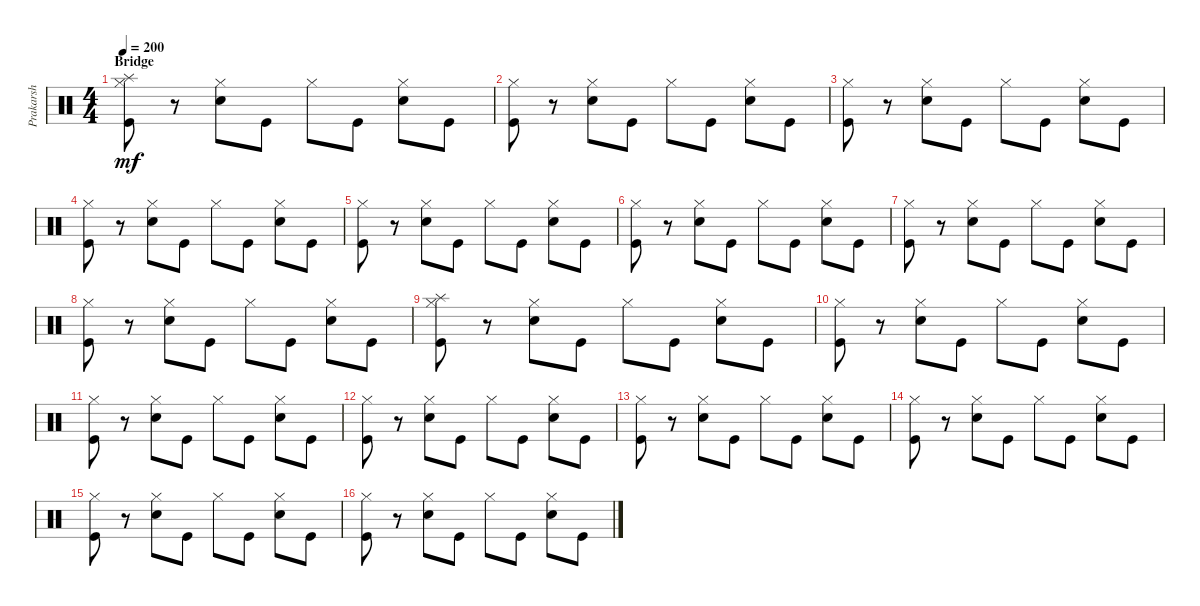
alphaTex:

\track ("Prakarsh" "Prakarsh") {instrument percussion}
\staff {score}
\articulation defaults
\ts (4 4)
\section ("" "Bridge")
\tempo 200
\clef neutral
\ks c
("Hi-Hat (closed)" "Kick (hit)" "Splash (hit)").8{dy mf} r.8 ("Hi-Hat (closed)" "Snare (hit) 2").8 "Kick (hit)".8 "Hi-Hat (closed)".8 "Kick (hit)".8 ("Hi-Hat (closed)" "Snare (hit) 2").8 "Kick (hit)".8 |
("Hi-Hat (closed)" "Kick (hit)").8 r.8 ("Hi-Hat (closed)" "Snare (hit) 2").8 "Kick (hit)".8 "Hi-Hat (closed)".8 "Kick (hit)".8 ("Hi-Hat (closed)" "Snare (hit) 2").8 "Kick (hit)".8 |
("Hi-Hat (closed)" "Kick (hit)").8 r.8 ("Hi-Hat (closed)" "Snare (hit) 2").8 "Kick (hit)".8 "Hi-Hat (closed)".8 "Kick (hit)".8 ("Hi-Hat (closed)" "Snare (hit) 2").8 "Kick (hit)".8 |
("Hi-Hat (closed)" "Kick (hit)").8 r.8 ("Hi-Hat (closed)" "Snare (hit) 2").8 "Kick (hit)".8 "Hi-Hat (closed)".8 "Kick (hit)".8 ("Hi-Hat (closed)" "Snare (hit) 2").8 "Kick (hit)".8 |
("Hi-Hat (closed)" "Kick (hit)").8 r.8 ("Hi-Hat (closed)" "Snare (hit) 2").8 "Kick (hit)".8 "Hi-Hat (closed)".8 "Kick (hit)".8 ("Hi-Hat (closed)" "Snare (hit) 2").8 "Kick (hit)".8 |
("Hi-Hat (closed)" "Kick (hit)").8 r.8 ("Hi-Hat (closed)" "Snare (hit) 2").8 "Kick (hit)".8 "Hi-Hat (closed)".8 "Kick (hit)".8 ("Hi-Hat (closed)" "Snare (hit) 2").8 "Kick (hit)".8 |
("Hi-Hat (closed)" "Kick (hit)").8 r.8 ("Hi-Hat (closed)" "Snare (hit) 2").8 "Kick (hit)".8 "Hi-Hat (closed)".8 "Kick (hit)".8 ("Hi-Hat (closed)" "Snare (hit) 2").8 "Kick (hit)".8 |
("Hi-Hat (closed)" "Kick (hit)").8 r.8 ("Hi-Hat (closed)" "Snare (hit) 2").8 "Kick (hit)".8 "Hi-Hat (closed)".8 "Kick (hit)".8 ("Hi-Hat (closed)" "Snare (hit) 2").8 "Kick (hit)".8 |
("Hi-Hat (closed)" "Kick (hit)" "Splash (hit)").8 r.8 ("Hi-Hat (closed)" "Snare (hit) 2").8 "Kick (hit)".8 "Hi-Hat (closed)".8 "Kick (hit)".8 ("Hi-Hat (closed)" "Snare (hit) 2").8 "Kick (hit)".8 |
("Hi-Hat (closed)" "Kick (hit)").8 r.8 ("Hi-Hat (closed)" "Snare (hit) 2").8 "Kick (hit)".8 "Hi-Hat (closed)".8 "Kick (hit)".8 ("Hi-Hat (closed)" "Snare (hit) 2").8 "Kick (hit)".8 |
("Hi-Hat (closed)" "Kick (hit)").8 r.8 ("Hi-Hat (closed)" "Snare (hit) 2").8 "Kick (hit)".8 "Hi-Hat (closed)".8 "Kick (hit)".8 ("Hi-Hat (closed)" "Snare (hit) 2").8 "Kick (hit)".8 |
("Hi-Hat (closed)" "Kick (hit)").8 r.8 ("Hi-Hat (closed)" "Snare (hit) 2").8 "Kick (hit)".8 "Hi-Hat (closed)".8 "Kick (hit)".8 ("Hi-Hat (closed)" "Snare (hit) 2").8 "Kick (hit)".8 |
("Hi-Hat (closed)" "Kick (hit)").8 r.8 ("Hi-Hat (closed)" "Snare (hit) 2").8 "Kick (hit)".8 "Hi-Hat (closed)".8 "Kick (hit)".8 ("Hi-Hat (closed)" "Snare (hit) 2").8 "Kick (hit)".8 |
("Hi-Hat (closed)" "Kick (hit)").8 r.8 ("Hi-Hat (closed)" "Snare (hit) 2").8 "Kick (hit)".8 "Hi-Hat (closed)".8 "Kick (hit)".8 ("Hi-Hat (closed)" "Snare (hit) 2").8 "Kick (hit)".8 |
("Hi-Hat (closed)" "Kick (hit)").8 r.8 ("Hi-Hat (closed)" "Snare (hit) 2").8 "Kick (hit)".8 "Hi-Hat (closed)".8 "Kick (hit)".8 ("Hi-Hat (closed)" "Snare (hit) 2").8 "Kick (hit)".8 |
("Hi-Hat (closed)" "Kick (hit)").8 r.8 ("Hi-Hat (closed)" "Snare (hit) 2").8 "Kick (hit)".8 "Hi-Hat (closed)".8 "Kick (hit)".8 ("Hi-Hat (closed)" "Snare (hit) 2").8 "Kick (hit)".8
